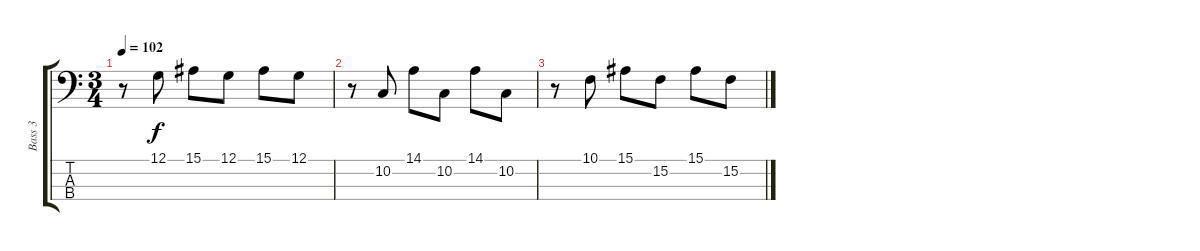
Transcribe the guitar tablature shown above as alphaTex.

\track ("Bass 3" "Bass 3") {instrument flute}
\staff {score tabs}
\tuning (G2 D2 A1 E1) {hide}
\ts (3 4)
\tempo 102
\clef f4
\ks c
r.8{dy f} 12.1.8 15.1.8 12.1.8 15.1.8 12.1.8 |
r.8 10.2.8 14.1.8 10.2.8 14.1.8 10.2.8 |
r.8 10.1.8 15.1.8 15.2.8 15.1.8 15.2.8
